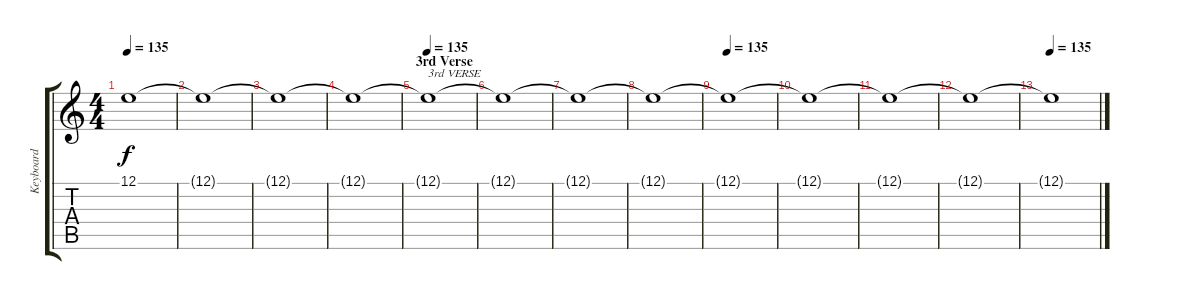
\track ("Keyboard" "Keyboard") {instrument drawbarorgan}
\staff {score tabs}
\tuning (E4 B3 G3 D3 A2 E2) {hide}
\ts (4 4)
\tempo 135
\clef g2
\ks c
12.1{t}.1{dy f} |
12.1{t}.1 |
12.1{t}.1 |
12.1{t}.1 |
\section ("" "3rd Verse")
\tempo 135
12.1{t}.1{txt "3rd VERSE"} |
12.1{t}.1 |
12.1{t}.1 |
12.1{t}.1 |
\tempo 135
12.1{t}.1 |
12.1{t}.1 |
12.1{t}.1 |
12.1{t}.1 |
\tempo 135
12.1{t}.1
